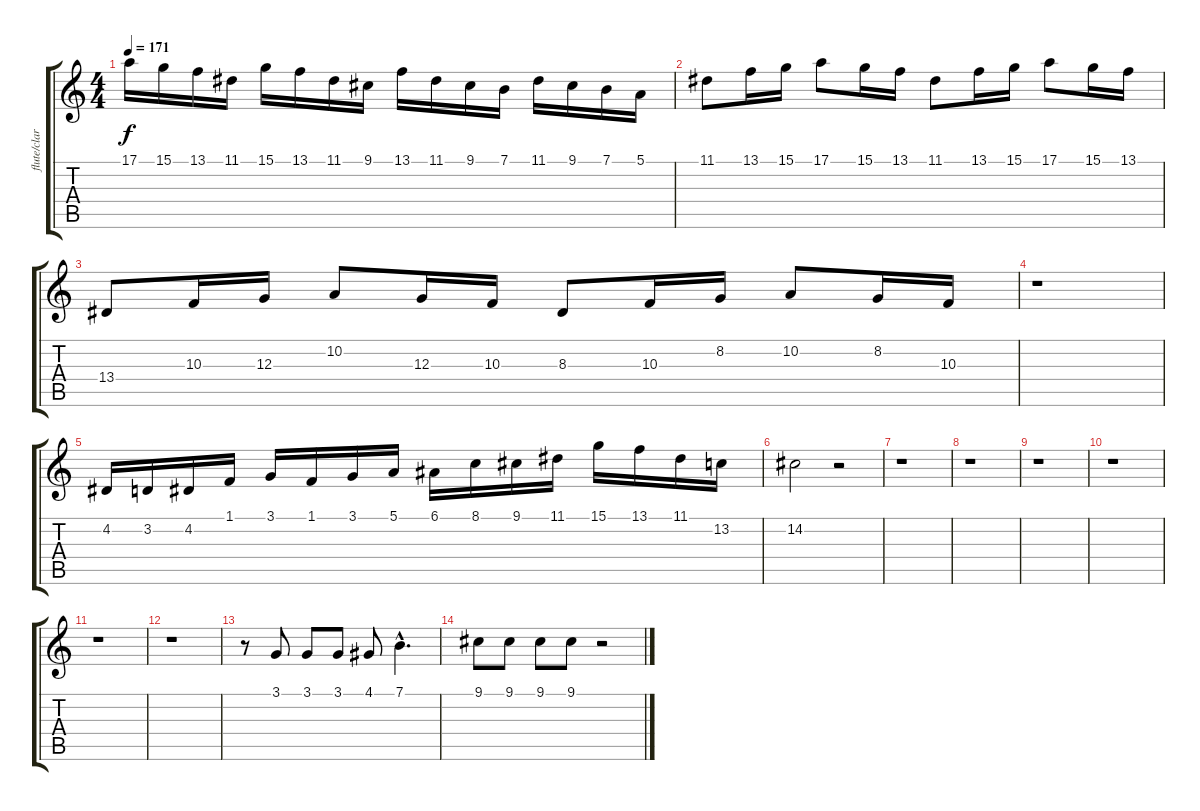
\track ("flute/clar" "flute/clar") {instrument flute}
\staff {score tabs}
\tuning (E4 B3 G3 D3 A2 E2) {hide}
\ts (4 4)
\tempo 171
\clef g2
\ks c
17.1.16{dy f} 15.1.16 13.1.16 11.1.16 15.1.16 13.1.16 11.1.16 9.1.16 13.1.16 11.1.16 9.1.16 7.1.16 11.1.16 9.1.16 7.1.16 5.1.16 |
11.1.8 13.1.16 15.1.16 17.1.8 15.1.16 13.1.16 11.1.8 13.1.16 15.1.16 17.1.8 15.1.16 13.1.16 |
13.4.8 10.3.16 12.3.16 10.2.8 12.3.16 10.3.16 8.3.8 10.3.16 8.2.16 10.2.8 8.2.16 10.3.16 |
r.1 |
4.2.16 3.2.16 4.2.16 1.1.16 3.1.16 1.1.16 3.1.16 5.1.16 6.1.16 8.1.16 9.1.16 11.1.16 15.1.16 13.1.16 11.1.16 13.2.16 |
14.2.2 r.2 |
r.1 |
r.1 |
r.1 |
r.1 |
r.1 |
r.1 |
r.8 3.1.8 3.1.8 3.1.8 4.1.8 7.1{hac}.4{d} |
9.1.8 9.1.8 9.1.8 9.1.8 r.2
